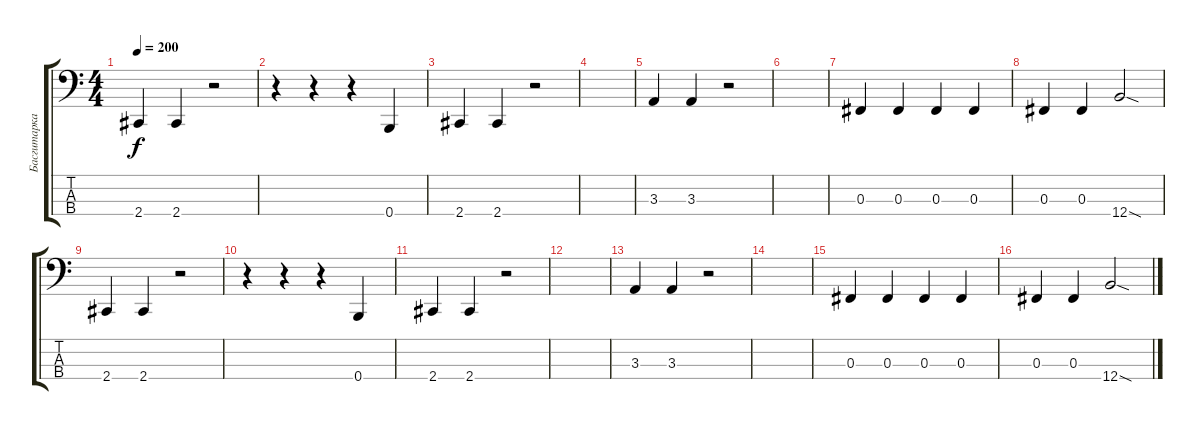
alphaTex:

\track ("Басгитарка" "Басгитарка") {instrument electricbassfinger}
\staff {score tabs}
\tuning (E2 B1 Gb1 B0) {hide}
\ts (4 4)
\tempo 200
\clef f4
\ks c
2.4.4{dy f} 2.4.4 r.2 |
r.4 r.4 r.4 0.4.4 |
2.4.4 2.4.4 r.2 |
|
3.3.4 3.3.4 r.2 |
|
0.3.4 0.3.4 0.3.4 0.3.4 |
0.3.4 0.3.4 12.4{sod}.2 |
2.4.4 2.4.4 r.2 |
r.4 r.4 r.4 0.4.4 |
2.4.4 2.4.4 r.2 |
|
3.3.4 3.3.4 r.2 |
|
0.3.4 0.3.4 0.3.4 0.3.4 |
0.3.4 0.3.4 12.4{sod}.2
